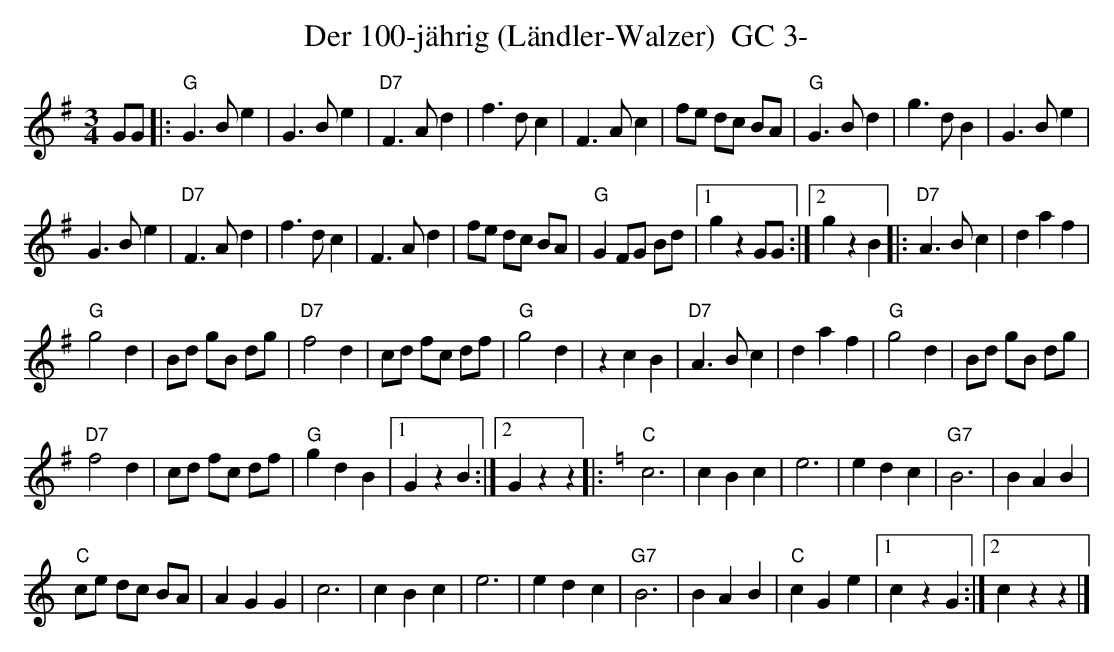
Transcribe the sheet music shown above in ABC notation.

X:1
T:Der 100-jährig (Ländler-Walzer)  GC 3-
M:3/4
L:1/8
K:Gmaj
GG |: "G"G3B e2 | G3B e2 | "D7"F3A d2 | f3d c2 | F3A c2 | fe dc BA | "G"G3Bd2 | g3dB2 | G3Be2 |
G3Be2 | "D7"F3Ad2 | f3dc2 | F3Ad2 | fe dc BA | "G"G2 FG Bd |1 g2z2GG :|2 g2z2B2 |: "D7"A3B c2 | d2a2f2 |
"G"g4d2 | Bd gB dg | "D7"f4d2 | cd fc df | "G"g4d2 | z2c2B2 | "D7"A3Bc2 | d2a2f2 | "G"g4d2 | Bd gB dg |
"D7"f4d2 | cd fc df | "G"g2d2B2 |1 G2z2B2 :|2 G2z2z2 |: [K:Cmaj] [L:1/4] "C"c3 | cBc | e3 | edc | "G7"B3 | BAB |
"C"c/2e/2 d/2c/2 B/2A/2 | AGG | c3 | cBc | e3 | edc | "G7"B3 | BAB | "C"cGe |1 czG :|2 czz |]
